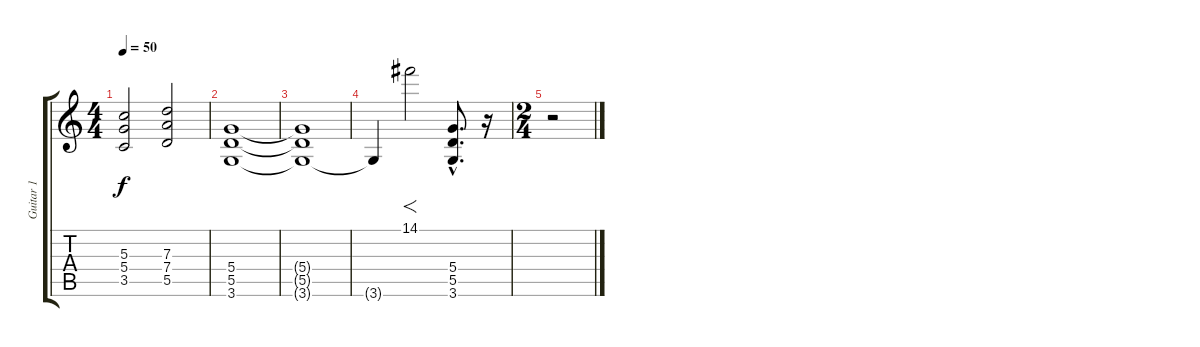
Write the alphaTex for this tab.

\track ("Guitar 1" "Guitar 1") {instrument overdrivenguitar}
\staff {score tabs}
\tuning (E4 B3 G3 D3 A2 E2) {hide}
\ts (4 4)
\tempo 50
\clef g2
\ks c
(5.3 5.4 3.5).2{dy f} (7.3 7.4 5.5).2 |
(5.4 5.5 3.6).1 |
(5.4{t} 5.5{t} 3.6{t}).1 |
3.6{t}.4 14.1.2{f} (5.4{hac} 5.5{hac} 3.6{hac}).8{d} r.16 |
\ts (2 4)
r.2
